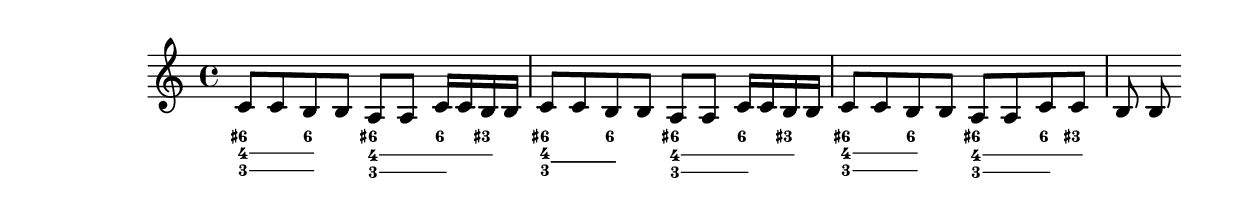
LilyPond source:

%% DO NOT EDIT this file manually; it is automatically
%% generated from LSR http://lsr.dsi.unimi.it
%% Make any changes in LSR itself, or in Documentation/snippets/new/ ,
%% and then run scripts/auxiliar/makelsr.py
%%
%% This file is in the public domain.
\version "2.16.0"

\header {
  lsrtags = "chords, tweaks-and-overrides"

  texidoc = "
Where figured bass extender lines are being used by setting
@code{useBassFigureExtenders} to true, pairs of congruent figured bass
extender lines are vertically centered if
@code{figuredBassCenterContinuations} is set to true.

"
  doctitle = "Vertically centering paired figured bass extenders"
} % begin verbatim


<<
  \relative c' {
    c8 c b b a a c16 c b b
    c8 c b b a a c16 c b b
    c8 c b b a a c c b b
  }
  \figures {
    \set useBassFigureExtenders = ##t
    <6+ 4 3>4 <6 4 3>8 r
    <6+ 4 3>4 <6 4 3>8 <4 3+>16 r
    \set figuredBassCenterContinuations = ##t
    <6+ 4 3>4 <6 4 3>8 r
    <6+ 4 3>4 <6 4 3>8 <4 3+>16 r
    \set figuredBassCenterContinuations = ##f
    <6+ 4 3>4 <6 4 3>8 r
    <6+ 4 3>4 <6 4 3>8 <4 3+>8
  }
>>
